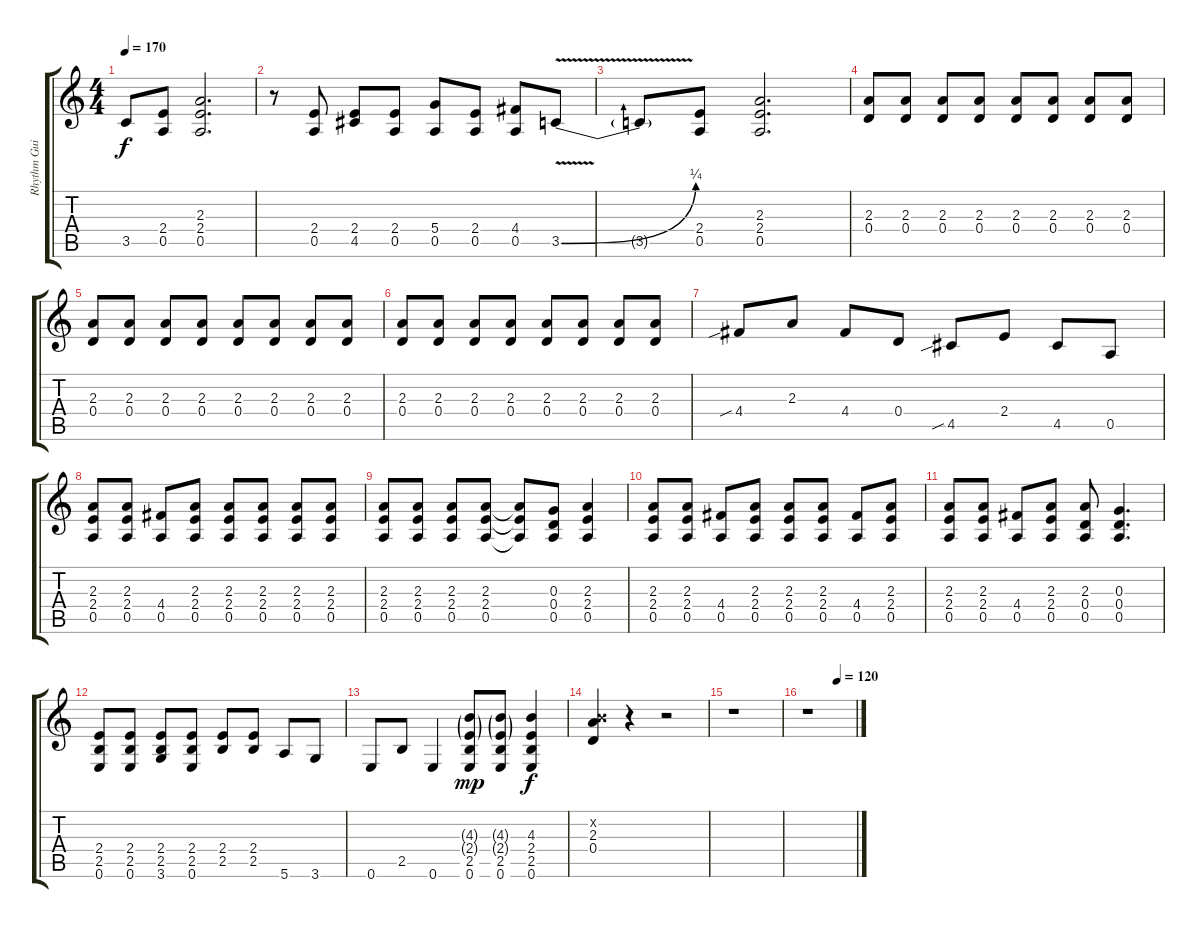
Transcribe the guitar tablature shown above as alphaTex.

\track ("Rhythm Guitar" "Rhythm Gui") {instrument distortionguitar}
\staff {score tabs}
\tuning (E4 B3 G3 D3 A2 E2) {hide}
\ts (4 4)
\tempo 170
\clef g2
\ks c
3.5{t}.8{dy f} (2.4 0.5).8 (2.3 2.4 0.5).2{d} |
r.8 (2.4 0.5).8 (2.4 4.5).8 (2.4 0.5).8 (5.4 0.5).8 (2.4 0.5).8 (4.4 0.5).8 3.5{be (bend 0 0 60 1) v}.8 |
3.5{t}.8 (2.4 0.5).8 (2.3 2.4 0.5).2{d} |
(2.3 0.4).8 (2.3 0.4).8 (2.3 0.4).8 (2.3 0.4).8 (2.3 0.4).8 (2.3 0.4).8 (2.3 0.4).8 (2.3 0.4).8 |
(2.3 0.4).8 (2.3 0.4).8 (2.3 0.4).8 (2.3 0.4).8 (2.3 0.4).8 (2.3 0.4).8 (2.3 0.4).8 (2.3 0.4).8 |
(2.3 0.4).8 (2.3 0.4).8 (2.3 0.4).8 (2.3 0.4).8 (2.3 0.4).8 (2.3 0.4).8 (2.3 0.4).8 (2.3 0.4).8 |
4.4{sib}.8 2.3.8 4.4.8 0.4.8 4.5{sib}.8 2.4.8 4.5.8 0.5.8 |
(2.3 2.4 0.5).8 (2.3 2.4 0.5).8 (4.4 0.5).8 (2.3 2.4 0.5).8 (2.3 2.4 0.5).8 (2.3 2.4 0.5).8 (2.3 2.4 0.5).8 (2.3 2.4 0.5).8 |
(2.3 2.4 0.5).8 (2.3 2.4 0.5).8 (2.3 2.4 0.5).8 (2.3 2.4 0.5).8 (2.3{t} 2.4{t} 0.5{t}).8 (0.3 0.4 0.5).8 (2.3 2.4 0.5).4 |
(2.3 2.4 0.5).8 (2.3 2.4 0.5).8 (4.4 0.5).8 (2.3 2.4 0.5).8 (2.3 2.4 0.5).8 (2.3 2.4 0.5).8 (4.4 0.5).8 (2.3 2.4 0.5).8 |
(2.3 2.4 0.5).8 (2.3 2.4 0.5).8 (4.4 0.5).8 (2.3 2.4 0.5).8 (2.3 0.4 0.5).8 (0.3 0.4 0.5).4{d} |
(2.4 2.5 0.6).8 (2.4 2.5 0.6).8 (2.4 2.5 3.6).8 (2.4 2.5 0.6).8 (2.4 2.5).8 (2.4 2.5).8 5.6.8 3.6.8 |
0.6.8 2.5.8 0.6.4 (4.3{g} 2.4{g} 2.5 0.6).8{dy mp} (4.3{g} 2.4{g} 2.5 0.6).8 (4.3 2.4 2.5 0.6).4{dy f} |
(0.2{x} 2.3 0.4).4 r.4 r.2 |
r.1 |
\tempo (120 0.625)
r.1
